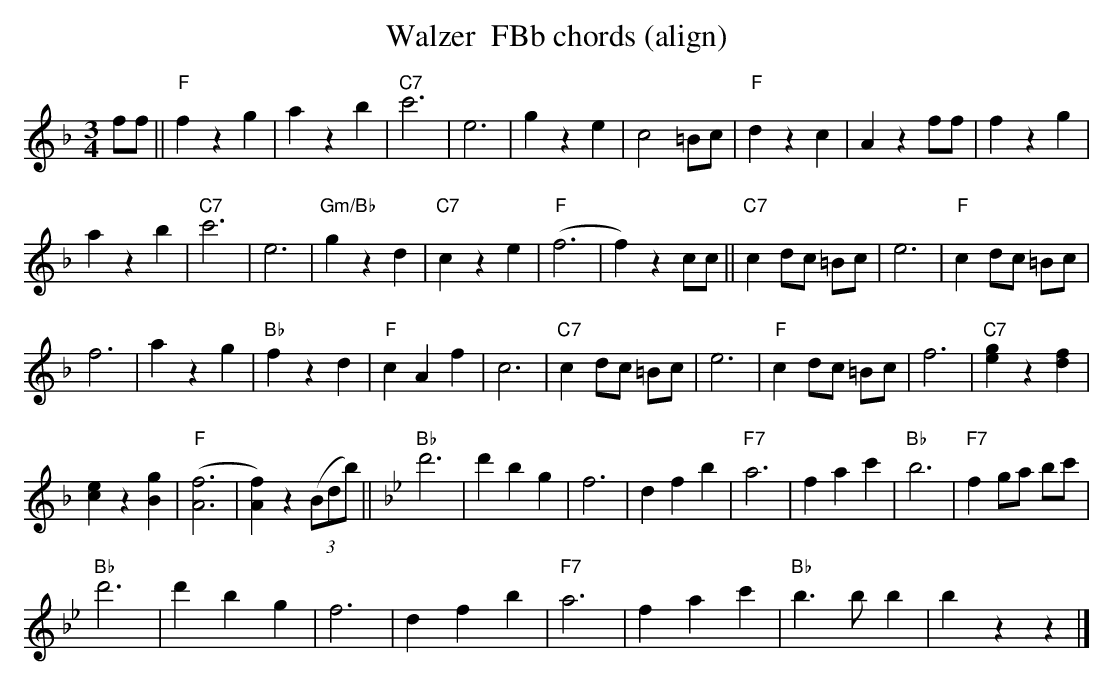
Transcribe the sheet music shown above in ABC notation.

X:1
T: Walzer  FBb chords (align)
M:3/4
L:1/4
K:F %%MIDI gchordon
f/f/ || "F"fzg | azb | "C7"c'3 | e3 | gze | c2=B/c/ | "F"dzc | \
Azf/f/ | fzg |
 azb | "C7"c'3 | e3 | "Gm/Bb"gzd | "C7"cze | "F"(f3 | \
f)zc/c/ || "C7"c d/c/ =B/c/ | e3 | "F"c d/c/ =B/c/ |
 f3 | azg | "Bb"fzd | "F"cAf | \
c3 | "C7"c d/c/ =B/c/ | e3 | "F"c d/c/ =B/c/ | f3 | "C7"[eg]z[df] |
 [ce]z[Bg] | "F"([A3f3] | [Af])z ((3B/d/b/) || [K:Bb] \
"Bb"d'3 | d'bg | f3 | dfb | "F7"a3 | fac' | "Bb"b3 | "F7"f g/a/ b/c'/ |
"Bb"d'3 | d'bg | f3 | dfb | "F7"a3 | fac' | "Bb"b>bb | bzz |]
